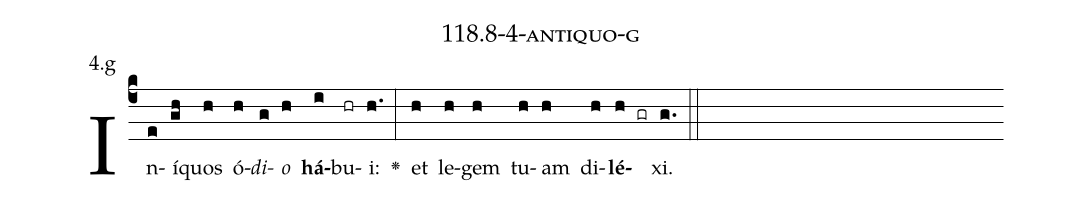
name: 118.8-4-antiquo-g;
annotation: 4.g;
%%
(c4)In(e)í(gh)quos(h) ó(h)<i>di</i>(g)<i>o</i>(h) <b>há</b>(i)bu(hr)i:(h.) <v>\greheightstar</v>(:) et(h) le(h)gem(h) tu(h)am(h) di(h)<b>lé</b>(h gr)xi.(g.) (::)


%E(h) u(h) o(h) u(h) a(h) e.(g.) (::)
